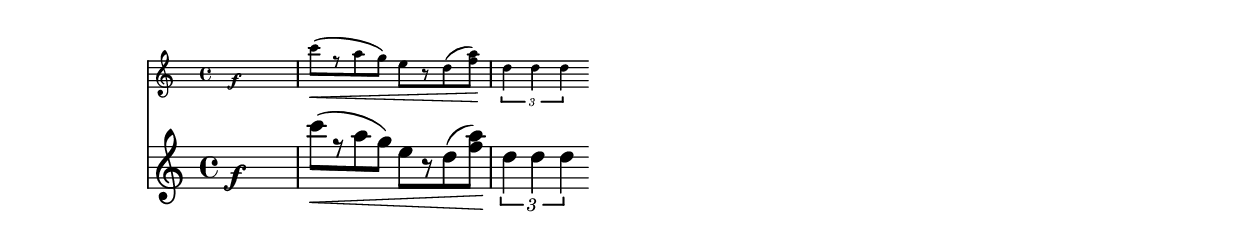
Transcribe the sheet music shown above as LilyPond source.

\header {
    
texidoc = "Staves may be present in several sizes within a score.
This is achieved with an internal scaling factor. If the scaling factor is 
forgotten in some places, objects generally become too thick or too 
large on smaller staves."

}

\version "2.1.28"

\score {
  <<
    \new Staff \with {
      fontSize = #-4
      \override StaffSymbol #'staff-space = #(magstep -4)
    }
    \notes \relative c' {
\override DynamicText  #'extra-offset = #'(0 . 3)
      s1-\f c''8[(\< r a g]) e[ r d( <f a>])\! \times 2/3 { d4 d d }
    }
    \new Staff
    \notes \relative c' {
\override DynamicText  #'extra-offset = #'(0 . 3)
      s1-\f c''8[(\< r a g]) e[ r d( <f a>])\! \times 2/3 { d4 d d }
    }
  >>

  \paper {
    #(paper-set-staff-size 6)
    raggedright = ##t
  }
}
